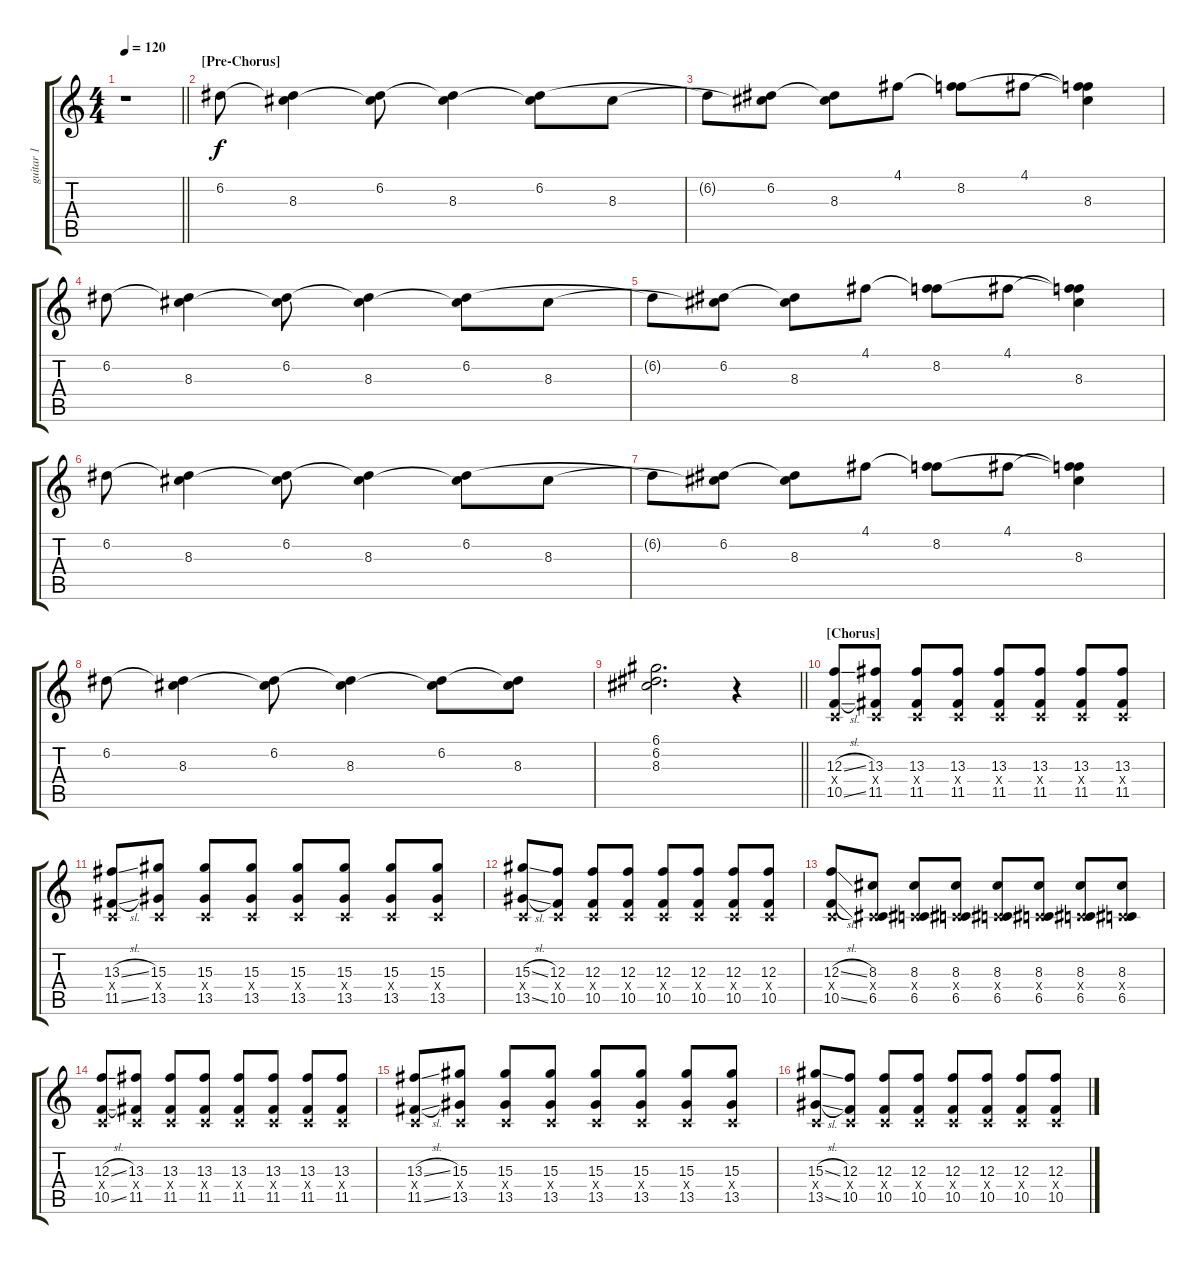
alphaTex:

\track ("guitar 1" "guitar 1") {instrument distortionguitar}
\staff {score tabs}
\tuning (D4 A3 F3 C3 G2 C2) {hide}
\ts (4 4)
\tempo 120
\clef g2
\barLineRight lightlight
\ks c
r.1{dy f} |
\section ("" "[Pre-Chorus]")
6.2.8 (6.2{t} 8.3).4 (6.2 8.3{t}).8 (6.2{t} 8.3).4 (6.2 8.3{t}).8 8.3.8 |
6.2{t}.8 (6.2 8.3{t}).8 (6.2{t} 8.3).8 4.1.8 (4.1{t} 8.2).8 4.1.8 (4.1{t} 8.2{t} 8.3).4 |
6.2.8 (6.2{t} 8.3).4 (6.2 8.3{t}).8 (6.2{t} 8.3).4 (6.2 8.3{t}).8 8.3.8 |
6.2{t}.8 (6.2 8.3{t}).8 (6.2{t} 8.3).8 4.1.8 (4.1{t} 8.2).8 4.1.8 (4.1{t} 8.2{t} 8.3).4 |
6.2.8 (6.2{t} 8.3).4 (6.2 8.3{t}).8 (6.2{t} 8.3).4 (6.2 8.3{t}).8 8.3.8 |
6.2{t}.8 (6.2 8.3{t}).8 (6.2{t} 8.3).8 4.1.8 (4.1{t} 8.2).8 4.1.8 (4.1{t} 8.2{t} 8.3).4 |
6.2.8 (6.2{t} 8.3).4 (6.2 8.3{t}).8 (6.2{t} 8.3).4 (6.2 8.3{t}).8 (6.2{t} 8.3).8 |
\barLineRight lightlight
(6.1 6.2 8.3).2{d} r.4 |
\section ("" "[Chorus]")
(12.3{sl} 0.4{x} 10.5{sl}).8 (13.3 0.4{x} 11.5).8 (13.3 0.4{x} 11.5).8 (13.3 0.4{x} 11.5).8 (13.3 0.4{x} 11.5).8 (13.3 0.4{x} 11.5).8 (13.3 0.4{x} 11.5).8 (13.3 0.4{x} 11.5).8 |
(13.3{sl} 0.4{x} 11.5{sl}).8 (15.3 0.4{x} 13.5).8 (15.3 0.4{x} 13.5).8 (15.3 0.4{x} 13.5).8 (15.3 0.4{x} 13.5).8 (15.3 0.4{x} 13.5).8 (15.3 0.4{x} 13.5).8 (15.3 0.4{x} 13.5).8 |
(15.3{sl} 0.4{x} 13.5{sl}).8 (12.3 0.4{x} 10.5).8 (12.3 0.4{x} 10.5).8 (12.3 0.4{x} 10.5).8 (12.3 0.4{x} 10.5).8 (12.3 0.4{x} 10.5).8 (12.3 0.4{x} 10.5).8 (12.3 0.4{x} 10.5).8 |
(12.3{sl} 0.4{x} 10.5{sl}).8 (8.3 0.4{x} 6.5).8 (8.3 0.4{x} 6.5).8 (8.3 0.4{x} 6.5).8 (8.3 0.4{x} 6.5).8 (8.3 0.4{x} 6.5).8 (8.3 0.4{x} 6.5).8 (8.3 0.4{x} 6.5).8 |
(12.3{sl} 0.4{x} 10.5{sl}).8 (13.3 0.4{x} 11.5).8 (13.3 0.4{x} 11.5).8 (13.3 0.4{x} 11.5).8 (13.3 0.4{x} 11.5).8 (13.3 0.4{x} 11.5).8 (13.3 0.4{x} 11.5).8 (13.3 0.4{x} 11.5).8 |
(13.3{sl} 0.4{x} 11.5{sl}).8 (15.3 0.4{x} 13.5).8 (15.3 0.4{x} 13.5).8 (15.3 0.4{x} 13.5).8 (15.3 0.4{x} 13.5).8 (15.3 0.4{x} 13.5).8 (15.3 0.4{x} 13.5).8 (15.3 0.4{x} 13.5).8 |
(15.3{sl} 0.4{x} 13.5{sl}).8 (12.3 0.4{x} 10.5).8 (12.3 0.4{x} 10.5).8 (12.3 0.4{x} 10.5).8 (12.3 0.4{x} 10.5).8 (12.3 0.4{x} 10.5).8 (12.3 0.4{x} 10.5).8 (12.3 0.4{x} 10.5).8
